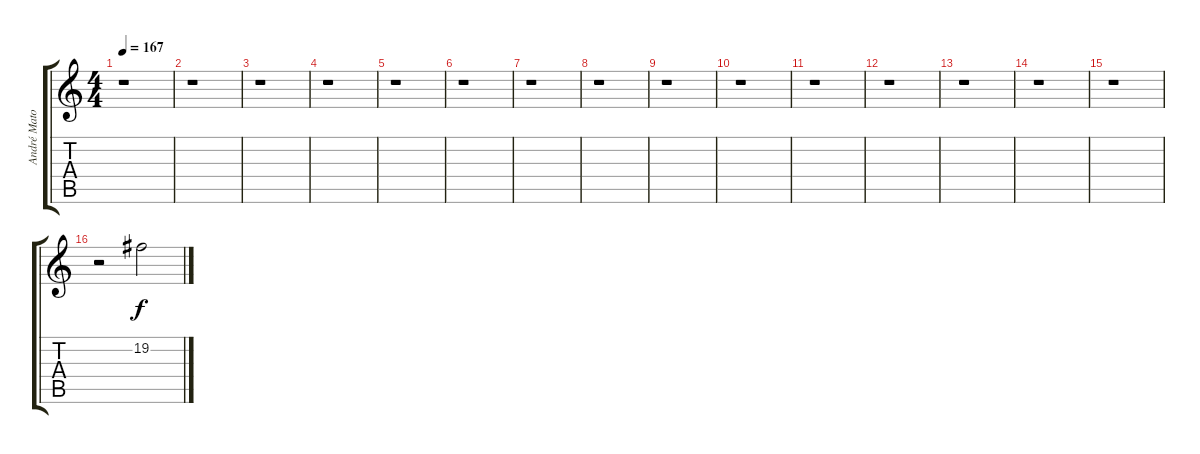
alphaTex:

\track ("André Matos" "André Mato") {instrument lead6voice}
\staff {score tabs}
\tuning (E4 B3 G3 D3 A2 E2) {hide}
\ts (4 4)
\tempo 167
\clef g2
\ks c
r.1{dy f} |
r.1 |
r.1 |
r.1 |
r.1 |
r.1 |
r.1 |
r.1 |
r.1 |
r.1 |
r.1 |
r.1 |
r.1 |
r.1 |
r.1 |
r.2 19.2.2
